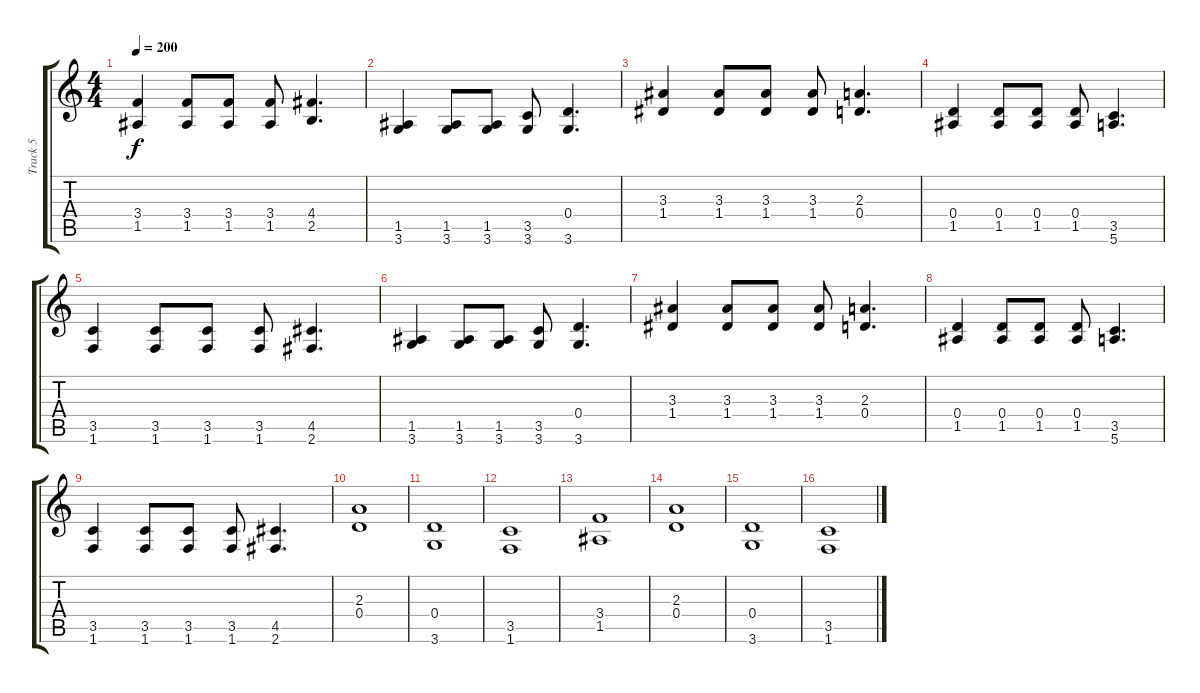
\track ("Track 5" "Track 5") {instrument distortionguitar}
\staff {score tabs}
\tuning (E4 B3 G3 D3 A2 E2) {hide}
\ts (4 4)
\tempo 200
\clef g2
\ks c
(3.4 1.5).4{dy f} (3.4 1.5).8 (3.4 1.5).8 (3.4 1.5).8 (4.4 2.5).4{d} |
(1.5 3.6).4 (1.5 3.6).8 (1.5 3.6).8 (3.5 3.6).8 (0.4 3.6).4{d} |
(3.3 1.4).4 (3.3 1.4).8 (3.3 1.4).8 (3.3 1.4).8 (2.3 0.4).4{d} |
(0.4 1.5).4 (0.4 1.5).8 (0.4 1.5).8 (0.4 1.5).8 (3.5 5.6).4{d} |
(3.5 1.6).4 (3.5 1.6).8 (3.5 1.6).8 (3.5 1.6).8 (4.5 2.6).4{d} |
(1.5 3.6).4 (1.5 3.6).8 (1.5 3.6).8 (3.5 3.6).8 (0.4 3.6).4{d} |
(3.3 1.4).4 (3.3 1.4).8 (3.3 1.4).8 (3.3 1.4).8 (2.3 0.4).4{d} |
(0.4 1.5).4 (0.4 1.5).8 (0.4 1.5).8 (0.4 1.5).8 (3.5 5.6).4{d} |
(3.5 1.6).4 (3.5 1.6).8 (3.5 1.6).8 (3.5 1.6).8 (4.5 2.6).4{d} |
(2.3 0.4).1 |
(0.4 3.6).1 |
(3.5 1.6).1 |
(3.4 1.5).1 |
(2.3 0.4).1 |
(0.4 3.6).1 |
(3.5 1.6).1
